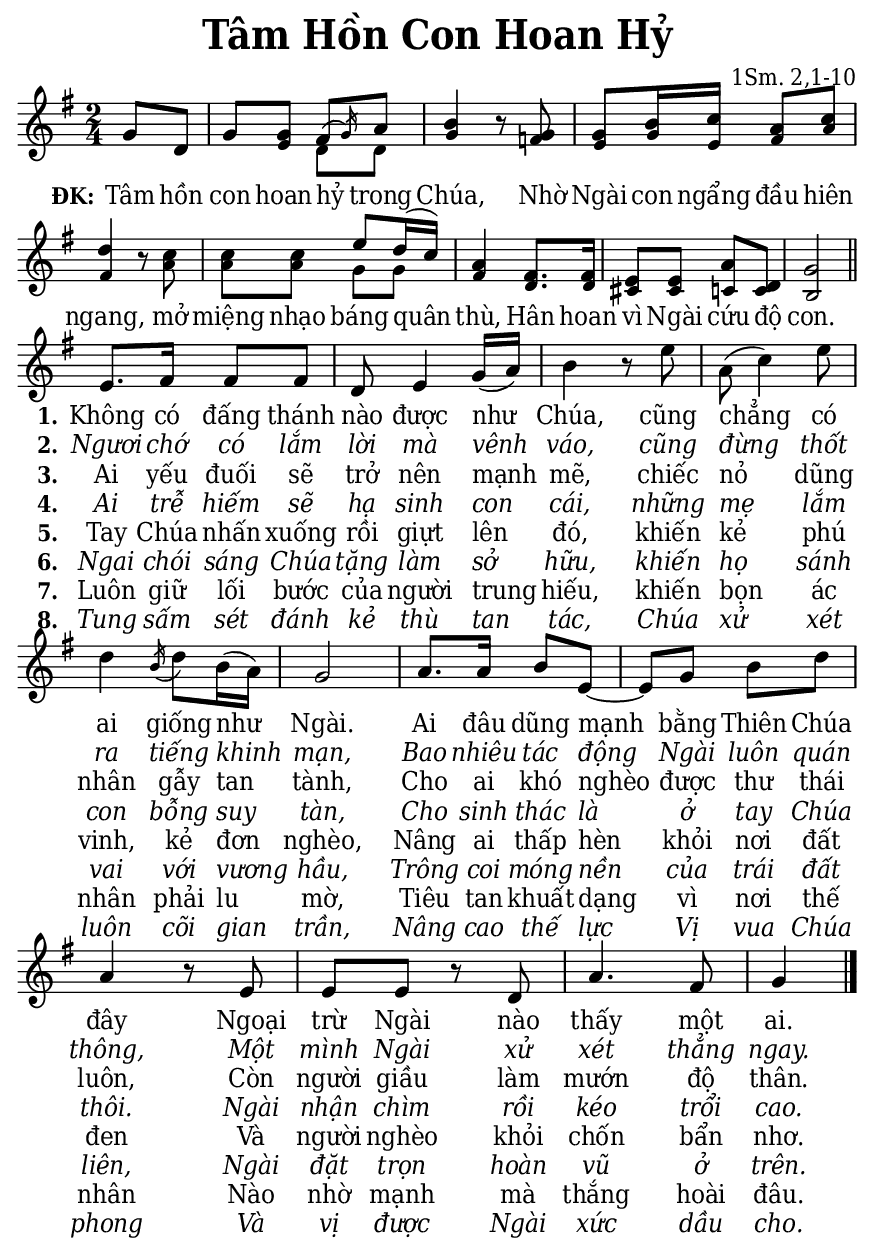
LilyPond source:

% Cài đặt chung\
\version "2.22.1"
\include "english.ly"

\header {
  title = \markup { \fontsize #1 "Tâm Hồn Con Hoan Hỷ" }
  composer = "1Sm. 2,1-10"
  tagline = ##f
}

% Nhạc phiên khúc
nhacPhienKhucSop = \relative c'' {
  \partial 4 g8 d |
  g g
  \afterGrace fs8 ({
    \override Flag.stroke-style = #"grace"
    g16)}
  \revert Flag.stroke-style
  a8 |
  b4 r8 g |
  g b16 c a8 c |
  d4 r8 c |
  c c e d16 (c) |
  a4 fs8. fs16 |
  e8 e a d, |
  g2 \bar "||" \break
  
  e8. fs16 fs8 fs |
  d e4 g16 (a) |
  b4 r8 e |
  \once \stemDown a, (c4) e8 |
  d4 \slashedGrace { b16 ( } d8) b16 (a) |
  g2 |
  a8. a16 b8 e, ~ |
  e g b d |
  a4 r8 e |
  e e r d |
  a'4. fs8 |
  g4 \bar "|."
}

nhacPhienKhucAlto = \relative c'' {
  g8 d |
  g e d [d] |
  g4 r8 f! |
  e g16 e fs8 a |
  fs4 r8 a |
  a a g [g] |
  fs4 d8. d16 |
  cs8 cs c! c |
  b2
}

% Lời phiên khúc
loiPhienKhucSop = \lyrics {
  \set stanza = "ĐK:"
  Tâm hồn con hoan hỷ trong Chúa,
  Nhờ Ngài con ngẩng đầu hiên ngang,
  mở miệng nhạo báng quân thù,
  Hân hoan vì Ngài cứu độ con.
  <<
    {
      \set stanza = "1."
      Không có đấng thánh nào được như Chúa,
      cũng chẳng có ai giống như Ngài.
      Ai đâu dũng mạnh bằng Thiên Chúa đây
      Ngoại trừ Ngài nào thấy một ai.
    }
    \new Lyrics {
	    \set associatedVoice = "beSop"
	    \set stanza = "2."
      \override Lyrics.LyricText.font-shape = #'italic
	    Ngươi chớ có lắm lời mà vênh váo,
	    cũng đừng thốt ra tiếng khinh mạn,
	    Bao nhiêu tác động Ngài luôn quán thông,
	    Một mình Ngài xử xét thẳng ngay.
    }
    \new Lyrics {
	    \set associatedVoice = "beSop"
	    \set stanza = "3."
	    Ai yếu đuối sẽ trở nên mạnh mẽ,
	    chiếc nỏ dũng nhân gẫy tan tành,
	    Cho ai khó nghèo được thư thái luôn,
	    Còn người giầu làm mướn độ thân.
    }
    \new Lyrics {
	    \set associatedVoice = "beSop"
	    \set stanza = "4."
      \override Lyrics.LyricText.font-shape = #'italic
	    Ai trễ hiếm sẽ hạ sinh con cái,
	    những mẹ lắm con bỗng suy tàn,
	    Cho sinh thác là ở tay Chúa thôi.
	    Ngài nhận chìm rồi kéo trổi cao.
    }
    \new Lyrics {
	    \set associatedVoice = "beSop"
	    \set stanza = "5."
	    Tay Chúa nhấn xuống rồi giựt lên đó,
	    khiến kẻ phú vinh, kẻ đơn nghèo,
	    Nâng ai thấp hèn khỏi nơi đất đen
	    Và người nghèo khỏi chốn bẩn nhơ.
    }
    \new Lyrics {
	    \set associatedVoice = "beSop"
	    \set stanza = "6."
      \override Lyrics.LyricText.font-shape = #'italic
	    Ngai chói sáng Chúa tặng làm sở hữu,
	    khiến họ sánh vai với vương hầu,
	    Trông coi móng nền của trái đất liên,
	    Ngài đặt trọn hoàn vũ ở trên.
    }
    \new Lyrics {
	    \set associatedVoice = "beSop"
	    \set stanza = "7."
	    Luôn giữ lối bước của người trung hiếu,
	    khiến bọn ác nhân phải lu mờ,
	    Tiêu tan khuất dạng vì nơi thế nhân
	    Nào nhờ mạnh mà thắng hoài đâu.
    }
    \new Lyrics {
	    \set associatedVoice = "beSop"
	    \set stanza = "8."
      \override Lyrics.LyricText.font-shape = #'italic
	    Tung sấm sét đánh kẻ thù tan tác,
	    Chúa xử xét luôn cõi gian trần,
	    Nâng cao thế lực Vị vua Chúa phong
	    Và vị được Ngài xức dầu cho.
    }
  >>
}

% Dàn trang
\paper {
  #(set-paper-size "a5")
  top-margin = 0.5\mm
  bottom-margin = 0.5\mm
  left-margin = 3\mm
  right-margin = 3\mm
  indent = #0
  #(define fonts
	 (make-pango-font-tree "Deja Vu Serif Condensed"
	 		       "Deja Vu Serif Condensed"
			       "Deja Vu Serif Condensed"
			       (/ 20 20)))
  print-page-number = ##f
  page-count = #1
}

TongNhip = {
  \key g \major \time 2/4
  \set Timing.beamExceptions = #'()
  \set Timing.baseMoment = #(ly:make-moment 1/4)
}

% Đổi kích thước nốt cho bè phụ
notBePhu =
#(define-music-function (font-size music) (number? ly:music?)
   (for-some-music
     (lambda (m)
       (if (music-is-of-type? m 'rhythmic-event)
           (begin
             (set! (ly:music-property m 'tweaks)
                   (cons `(font-size . ,font-size)
                         (ly:music-property m 'tweaks)))
             #t)
           #f))
     music)
   music)

\score {
  \new ChoirStaff <<
    \new Staff \with {
        \consists "Merge_rests_engraver"
        printPartCombineTexts = ##f
      }
      <<
      \new Voice \TongNhip \partCombine 
        \nhacPhienKhucSop
        \notBePhu -1 { \nhacPhienKhucAlto }
      \new NullVoice = beSop \nhacPhienKhucSop
      \new Lyrics \lyricsto beSop \loiPhienKhucSop
      >>
  >>
  \layout {
    \override Lyrics.LyricSpace.minimum-distance = #0.4
    \override Score.BarNumber.break-visibility = ##(#f #f #f)
    \override Score.SpacingSpanner.uniform-stretching = ##t
  } 
}
